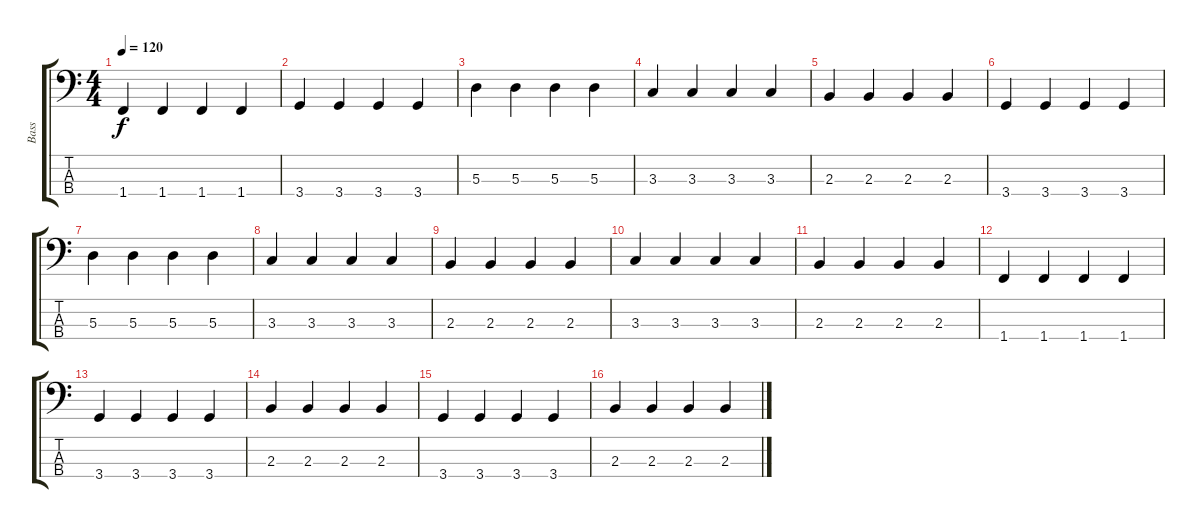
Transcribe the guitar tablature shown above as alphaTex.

\track ("Bass" "Bass") {instrument electricbassfinger}
\staff {score tabs}
\tuning (G2 D2 A1 E1) {hide}
\ts (4 4)
\tempo 120
\clef f4
\ks c
1.4.4{dy f} 1.4.4 1.4.4 1.4.4 |
3.4.4 3.4.4 3.4.4 3.4.4 |
5.3.4 5.3.4 5.3.4 5.3.4 |
3.3.4 3.3.4 3.3.4 3.3.4 |
2.3.4 2.3.4 2.3.4 2.3.4 |
3.4.4 3.4.4 3.4.4 3.4.4 |
5.3.4 5.3.4 5.3.4 5.3.4 |
3.3.4 3.3.4 3.3.4 3.3.4 |
2.3.4 2.3.4 2.3.4 2.3.4 |
3.3.4 3.3.4 3.3.4 3.3.4 |
2.3.4 2.3.4 2.3.4 2.3.4 |
1.4.4 1.4.4 1.4.4 1.4.4 |
3.4.4 3.4.4 3.4.4 3.4.4 |
2.3.4 2.3.4 2.3.4 2.3.4 |
3.4.4 3.4.4 3.4.4 3.4.4 |
2.3.4 2.3.4 2.3.4 2.3.4
